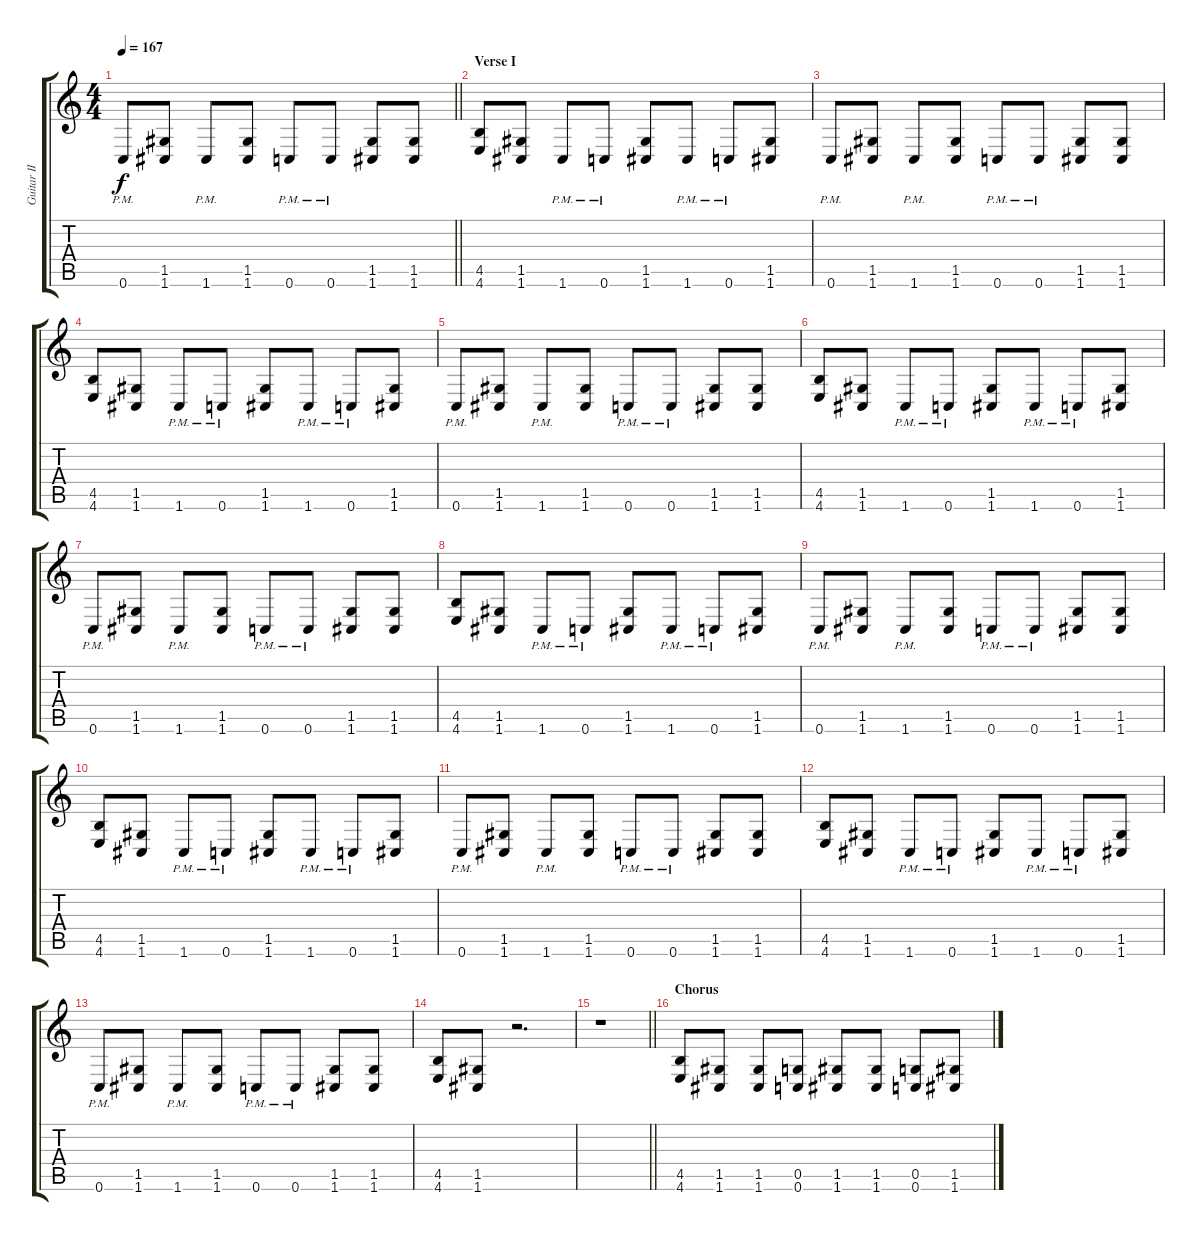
\track ("Guitar II" "Guitar II") {instrument overdrivenguitar}
\staff {score tabs}
\tuning (D4 A3 F3 C3 G2 C2) {hide}
\ts (4 4)
\tempo 167
\clef g2
\barLineRight lightlight
\ks c
0.6{pm}.8{dy f} (1.5 1.6).8 1.6{pm}.8 (1.5 1.6).8 0.6{pm}.8 0.6{pm}.8 (1.5 1.6).8 (1.5 1.6).8 |
\section ("" "Verse I")
(4.5 4.6).8 (1.5 1.6).8 1.6{pm}.8 0.6{pm}.8 (1.5 1.6).8 1.6{pm}.8 0.6{pm}.8 (1.5 1.6).8 |
0.6{pm}.8 (1.5 1.6).8 1.6{pm}.8 (1.5 1.6).8 0.6{pm}.8 0.6{pm}.8 (1.5 1.6).8 (1.5 1.6).8 |
(4.5 4.6).8 (1.5 1.6).8 1.6{pm}.8 0.6{pm}.8 (1.5 1.6).8 1.6{pm}.8 0.6{pm}.8 (1.5 1.6).8 |
0.6{pm}.8 (1.5 1.6).8 1.6{pm}.8 (1.5 1.6).8 0.6{pm}.8 0.6{pm}.8 (1.5 1.6).8 (1.5 1.6).8 |
(4.5 4.6).8 (1.5 1.6).8 1.6{pm}.8 0.6{pm}.8 (1.5 1.6).8 1.6{pm}.8 0.6{pm}.8 (1.5 1.6).8 |
0.6{pm}.8 (1.5 1.6).8 1.6{pm}.8 (1.5 1.6).8 0.6{pm}.8 0.6{pm}.8 (1.5 1.6).8 (1.5 1.6).8 |
(4.5 4.6).8 (1.5 1.6).8 1.6{pm}.8 0.6{pm}.8 (1.5 1.6).8 1.6{pm}.8 0.6{pm}.8 (1.5 1.6).8 |
0.6{pm}.8 (1.5 1.6).8 1.6{pm}.8 (1.5 1.6).8 0.6{pm}.8 0.6{pm}.8 (1.5 1.6).8 (1.5 1.6).8 |
(4.5 4.6).8 (1.5 1.6).8 1.6{pm}.8 0.6{pm}.8 (1.5 1.6).8 1.6{pm}.8 0.6{pm}.8 (1.5 1.6).8 |
0.6{pm}.8 (1.5 1.6).8 1.6{pm}.8 (1.5 1.6).8 0.6{pm}.8 0.6{pm}.8 (1.5 1.6).8 (1.5 1.6).8 |
(4.5 4.6).8 (1.5 1.6).8 1.6{pm}.8 0.6{pm}.8 (1.5 1.6).8 1.6{pm}.8 0.6{pm}.8 (1.5 1.6).8 |
0.6{pm}.8 (1.5 1.6).8 1.6{pm}.8 (1.5 1.6).8 0.6{pm}.8 0.6{pm}.8 (1.5 1.6).8 (1.5 1.6).8 |
(4.5 4.6).8 (1.5 1.6).8 r.2{d} |
\barLineRight lightlight
r.1 |
\section ("" "Chorus")
(4.5 4.6).8 (1.5 1.6).8 (1.5 1.6).8 (0.5 0.6).8 (1.5 1.6).8 (1.5 1.6).8 (0.5 0.6).8 (1.5 1.6).8
